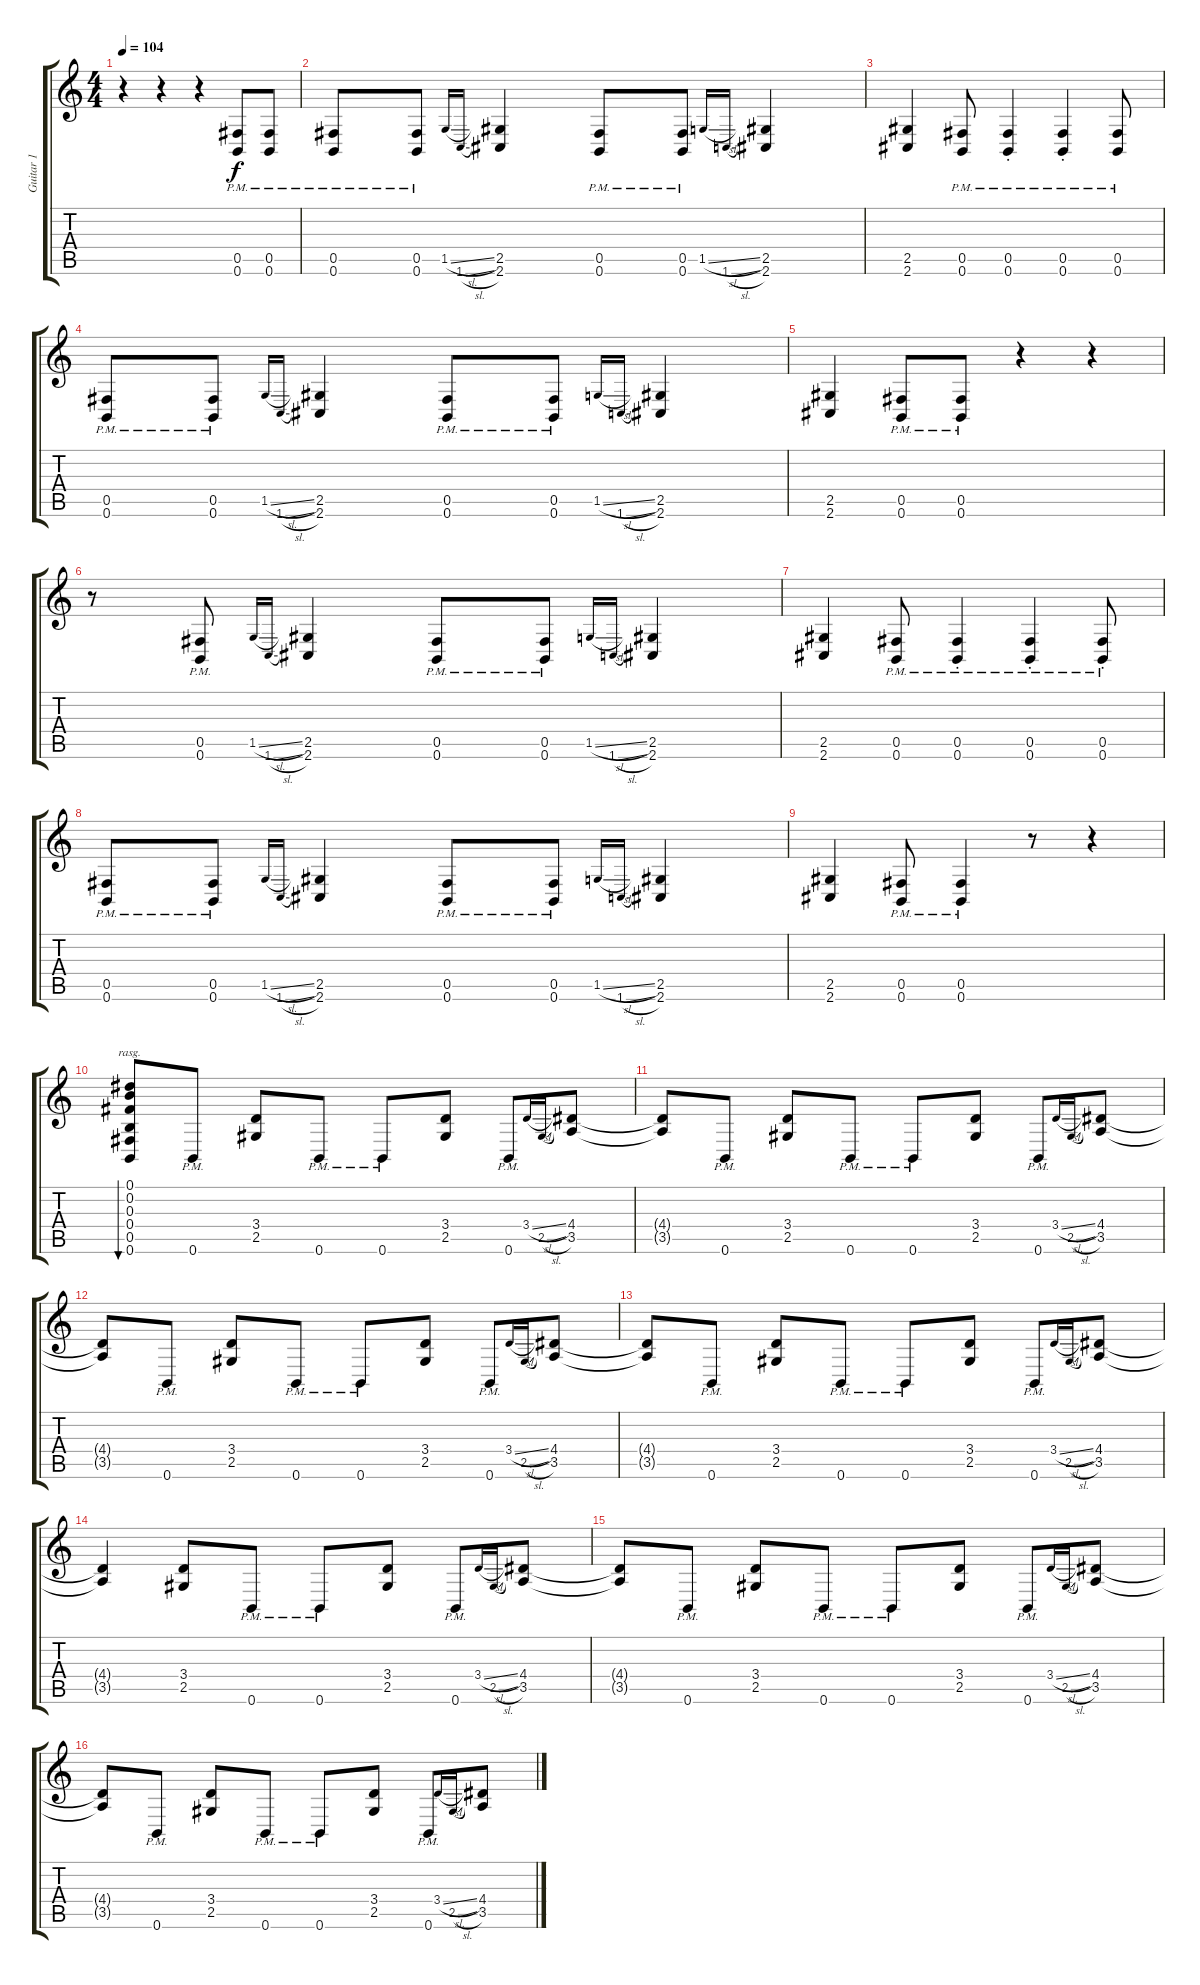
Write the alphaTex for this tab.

\track ("Guitar 1" "Guitar 1") {instrument acousticguitarsteel}
\staff {score tabs}
\tuning (Eb4 B3 Gb3 B2 Gb2 B1) {hide}
\ts (4 4)
\tempo 104
\clef g2
\ks c
r.4{dy f instrument acousticguitarsteel} r.4 r.4 (0.5{pm} 0.6{pm}).8 (0.5{pm} 0.6{pm}).8 |
(0.5{pm} 0.6{pm}).8 (0.5{pm} 0.6{pm}).8 1.5{sl}.16{gr onbeat} 1.6{sl}.16{gr onbeat} (2.5 2.6).4 (0.5{pm} 0.6{pm}).8 (0.5{pm} 0.6{pm}).8 1.5{sl}.16{gr onbeat} 1.6{sl}.16{gr onbeat} (2.5 2.6).4 |
(2.5 2.6).4 (0.5{pm} 0.6{pm}).8 (0.5{pm st} 0.6{pm st}).4 (0.5{pm st} 0.6{pm st}).4 (0.5{pm} 0.6{pm}).8 |
(0.5{pm} 0.6{pm}).8 (0.5{pm} 0.6{pm}).8 1.5{sl}.16{gr onbeat} 1.6{sl}.16{gr onbeat} (2.5 2.6).4 (0.5{pm} 0.6{pm}).8 (0.5{pm} 0.6{pm}).8 1.5{sl}.16{gr onbeat} 1.6{sl}.16{gr onbeat} (2.5 2.6).4 |
(2.5 2.6).4 (0.5{pm} 0.6{pm}).8 (0.5{pm} 0.6{pm}).8 r.4 r.4 |
r.8 (0.5{pm} 0.6{pm}).8 1.5{sl}.16{gr onbeat} 1.6{sl}.16{gr onbeat} (2.5 2.6).4 (0.5{pm} 0.6{pm}).8 (0.5{pm} 0.6{pm}).8 1.5{sl}.16{gr onbeat} 1.6{sl}.16{gr onbeat} (2.5 2.6).4 |
(2.5 2.6).4 (0.5{pm} 0.6{pm}).8 (0.5{pm st} 0.6{pm st}).4 (0.5{pm st} 0.6{pm st}).4 (0.5{pm st} 0.6{pm st}).8 |
(0.5{pm} 0.6{pm}).8 (0.5{pm} 0.6{pm}).8 1.5{sl}.16{gr onbeat} 1.6{sl}.16{gr onbeat} (2.5 2.6).4 (0.5{pm} 0.6{pm}).8 (0.5{pm} 0.6{pm}).8 1.5{sl}.16{gr onbeat} 1.6{sl}.16{gr onbeat} (2.5 2.6).4 |
(2.5 2.6).4 (0.5{pm} 0.6{pm}).8 (0.5{pm} 0.6{pm}).4 r.8 r.4 |
(0.1 0.2 0.3 0.4 0.5 0.6).8{bu 120 rasg ii} 0.6{pm}.8 (3.4 2.5).8 0.6{pm}.8 0.6{pm}.8 (3.4 2.5).8 0.6{pm}.8 3.4{sl}.16{gr onbeat} 2.5{sl}.16{gr onbeat} (4.4 3.5).8 |
(4.4{t} 3.5{t}).8 0.6{pm}.8 (3.4 2.5).8 0.6{pm}.8 0.6{pm}.8 (3.4 2.5).8 0.6{pm}.8 3.4{sl}.16{gr onbeat} 2.5{sl}.16{gr onbeat} (4.4 3.5).8 |
(4.4{t} 3.5{t}).8 0.6{pm}.8 (3.4 2.5).8 0.6{pm}.8 0.6{pm}.8 (3.4 2.5).8 0.6{pm}.8 3.4{sl}.16{gr onbeat} 2.5{sl}.16{gr onbeat} (4.4 3.5).8 |
(4.4{t} 3.5{t}).8 0.6{pm}.8 (3.4 2.5).8 0.6{pm}.8 0.6{pm}.8 (3.4 2.5).8 0.6{pm}.8 3.4{sl}.16{gr onbeat} 2.5{sl}.16{gr onbeat} (4.4 3.5).8 |
(4.4{t} 3.5{t}).4 (3.4 2.5).8 0.6{pm}.8 0.6{pm}.8 (3.4 2.5).8 0.6{pm}.8 3.4{sl}.16{gr onbeat} 2.5{sl}.16{gr onbeat} (4.4 3.5).8 |
(4.4{t} 3.5{t}).8 0.6{pm}.8 (3.4 2.5).8 0.6{pm}.8 0.6{pm}.8 (3.4 2.5).8 0.6{pm}.8 3.4{sl}.16{gr onbeat} 2.5{sl}.16{gr onbeat} (4.4 3.5).8 |
(4.4{t} 3.5{t}).8 0.6{pm}.8 (3.4 2.5).8 0.6{pm}.8 0.6{pm}.8 (3.4 2.5).8 0.6{pm}.8 3.4{sl}.16{gr onbeat} 2.5{sl}.16{gr onbeat} (4.4 3.5).8
